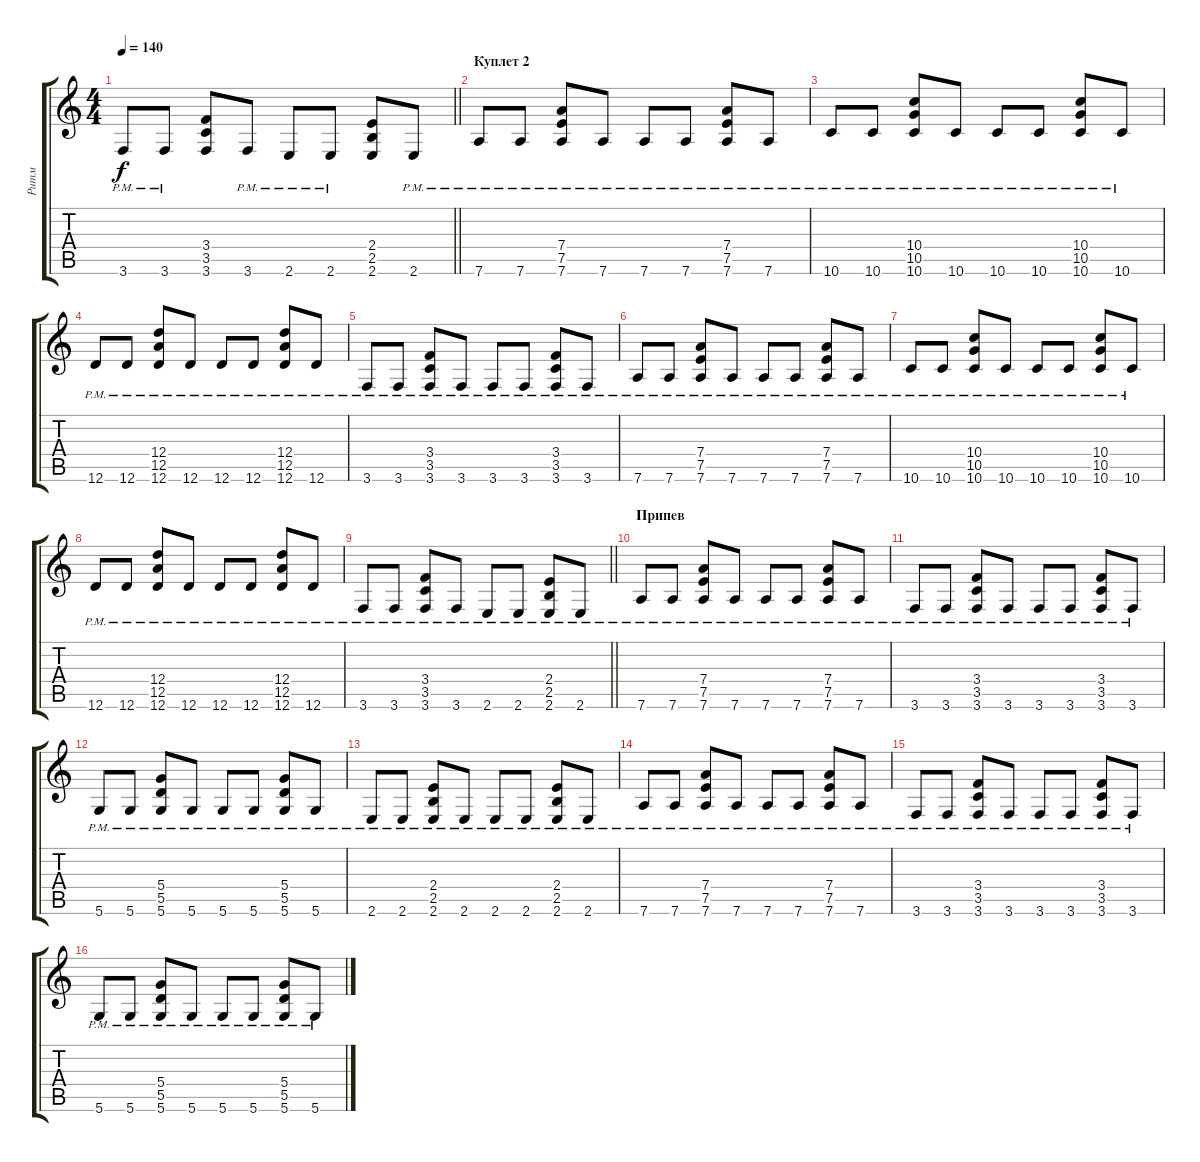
\track ("Ритм" "Ритм") {instrument distortionguitar}
\staff {score tabs}
\tuning (E4 B3 G3 D3 A2 D2) {hide}
\ts (4 4)
\tempo 140
\clef g2
\barLineRight lightlight
\ks c
3.6{pm}.8{dy f} 3.6{pm}.8 (3.4 3.5 3.6).8 3.6{pm}.8 2.6{pm}.8 2.6{pm}.8 (2.4 2.5 2.6).8 2.6{pm}.8 |
\section ("" "Куплет 2")
7.6{pm}.8{instrument distortionguitar} 7.6{pm}.8 (7.4{pm} 7.5{pm} 7.6{pm}).8 7.6{pm}.8 7.6{pm}.8 7.6{pm}.8 (7.4{pm} 7.5{pm} 7.6{pm}).8 7.6{pm}.8 |
10.6{pm}.8 10.6{pm}.8 (10.4{pm} 10.5{pm} 10.6{pm}).8 10.6{pm}.8 10.6{pm}.8 10.6{pm}.8 (10.4{pm} 10.5{pm} 10.6{pm}).8 10.6{pm}.8 |
12.6{pm}.8 12.6{pm}.8 (12.4{pm} 12.5{pm} 12.6{pm}).8 12.6{pm}.8 12.6{pm}.8 12.6{pm}.8 (12.4{pm} 12.5{pm} 12.6{pm}).8 12.6{pm}.8 |
3.6{pm}.8 3.6{pm}.8 (3.4{pm} 3.5{pm} 3.6{pm}).8 3.6{pm}.8 3.6{pm}.8 3.6{pm}.8 (3.4{pm} 3.5{pm} 3.6{pm}).8 3.6{pm}.8 |
7.6{pm}.8{instrument distortionguitar} 7.6{pm}.8 (7.4{pm} 7.5{pm} 7.6{pm}).8 7.6{pm}.8 7.6{pm}.8 7.6{pm}.8 (7.4{pm} 7.5{pm} 7.6{pm}).8 7.6{pm}.8 |
10.6{pm}.8 10.6{pm}.8 (10.4{pm} 10.5{pm} 10.6{pm}).8 10.6{pm}.8 10.6{pm}.8 10.6{pm}.8 (10.4{pm} 10.5{pm} 10.6{pm}).8 10.6{pm}.8 |
12.6{pm}.8 12.6{pm}.8 (12.4{pm} 12.5{pm} 12.6{pm}).8 12.6{pm}.8 12.6{pm}.8 12.6{pm}.8 (12.4{pm} 12.5{pm} 12.6{pm}).8 12.6{pm}.8 |
\barLineRight lightlight
3.6{pm}.8 3.6{pm}.8 (3.4{pm} 3.5{pm} 3.6{pm}).8 3.6{pm}.8 2.6{pm}.8 2.6{pm}.8 (2.4{pm} 2.5{pm} 2.6{pm}).8 2.6{pm}.8 |
\section ("" "Припев")
7.6{pm}.8 7.6{pm}.8 (7.4{pm} 7.5{pm} 7.6{pm}).8 7.6{pm}.8 7.6{pm}.8 7.6{pm}.8 (7.4{pm} 7.5{pm} 7.6{pm}).8 7.6{pm}.8 |
3.6{pm}.8 3.6{pm}.8 (3.4{pm} 3.5{pm} 3.6{pm}).8 3.6{pm}.8 3.6{pm}.8 3.6{pm}.8 (3.4{pm} 3.5{pm} 3.6{pm}).8 3.6{pm}.8 |
5.6{pm}.8 5.6{pm}.8 (5.4{pm} 5.5{pm} 5.6{pm}).8 5.6{pm}.8 5.6{pm}.8 5.6{pm}.8 (5.4{pm} 5.5{pm} 5.6{pm}).8 5.6{pm}.8 |
2.6{pm}.8 2.6{pm}.8 (2.4{pm} 2.5{pm} 2.6{pm}).8 2.6{pm}.8 2.6{pm}.8 2.6{pm}.8 (2.4{pm} 2.5{pm} 2.6{pm}).8 2.6{pm}.8 |
7.6{pm}.8 7.6{pm}.8 (7.4{pm} 7.5{pm} 7.6{pm}).8 7.6{pm}.8 7.6{pm}.8 7.6{pm}.8 (7.4{pm} 7.5{pm} 7.6{pm}).8 7.6{pm}.8 |
3.6{pm}.8 3.6{pm}.8 (3.4{pm} 3.5{pm} 3.6{pm}).8 3.6{pm}.8 3.6{pm}.8 3.6{pm}.8 (3.4{pm} 3.5{pm} 3.6{pm}).8 3.6{pm}.8 |
5.6{pm}.8 5.6{pm}.8 (5.4{pm} 5.5{pm} 5.6{pm}).8 5.6{pm}.8 5.6{pm}.8 5.6{pm}.8 (5.4{pm} 5.5{pm} 5.6{pm}).8 5.6{pm}.8
